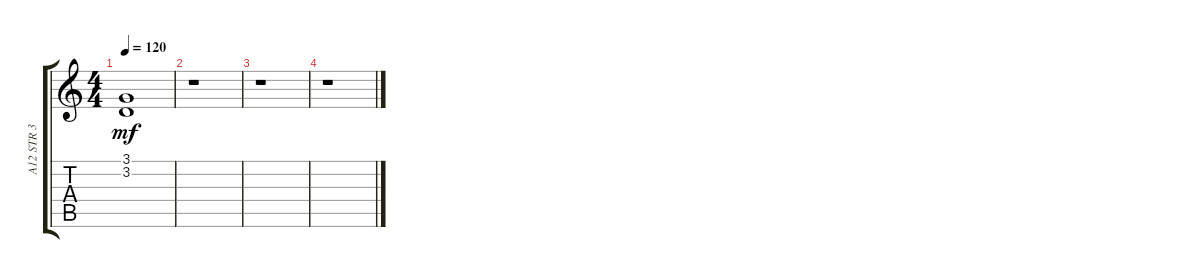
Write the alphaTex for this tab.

\track ("A12 STR 3" "A12 STR 3") {instrument stringensemble2}
\staff {score tabs}
\tuning (E4 B3 G3 D3 A2 E2) {hide}
\ts (4 4)
\tempo 120
\clef g2
\ks c
(3.1 3.2).1{dy mf} |
r.1 |
r.1 |
r.1
